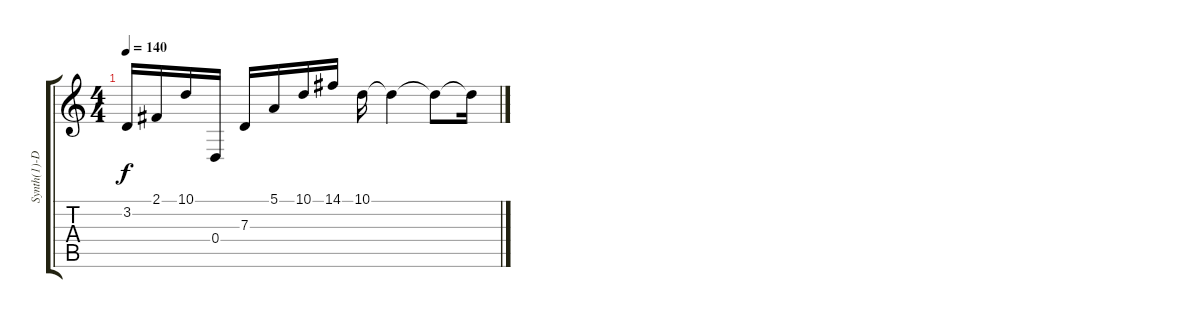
\track ("Synth(1)-Delay" "Synth(1)-D") {instrument stringensemble1}
\staff {score tabs}
\tuning (E4 B3 G3 D3 A2 E2) {hide}
\ts (4 4)
\tempo 140
\clef g2
\ks c
3.2.16{dy f} 2.1.16 10.1.16 0.4.16 7.3.16 5.1.16 10.1.16 14.1.16 10.1.16 10.1{t}.4 10.1{t}.8 10.1{t}.16
